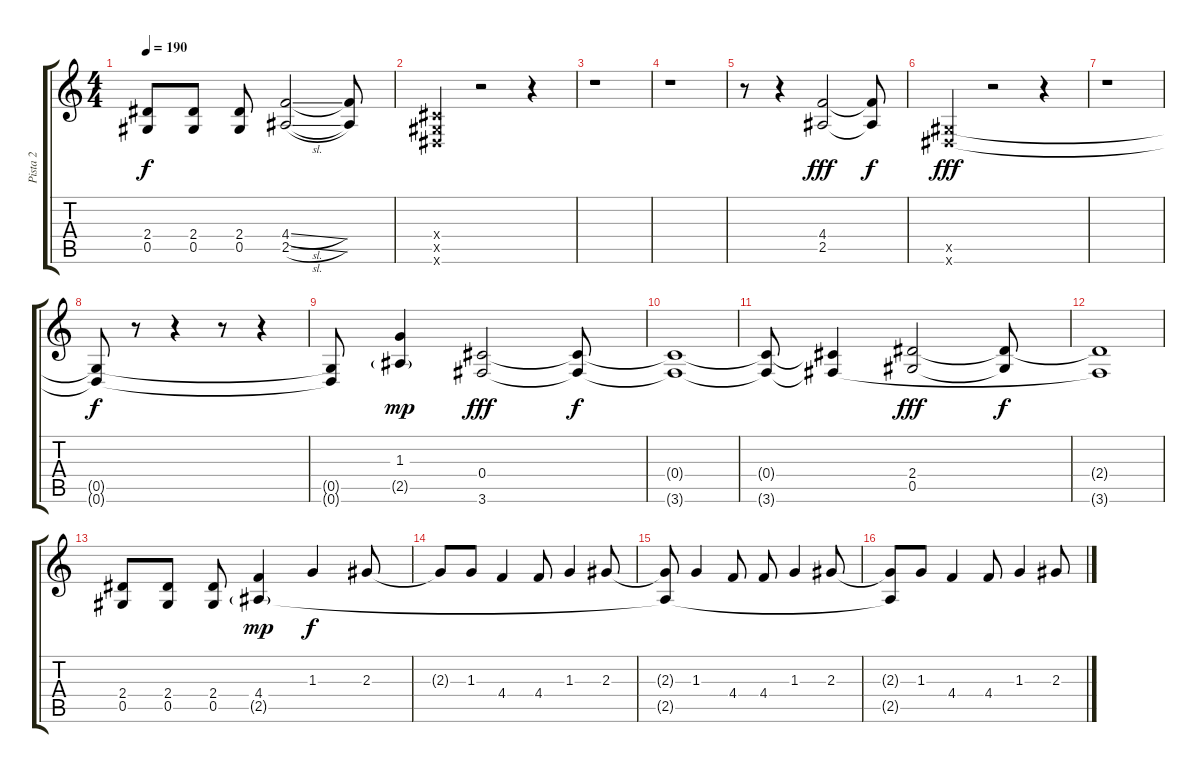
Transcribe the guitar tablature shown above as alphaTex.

\track ("Pista 2" "Pista 2") {instrument distortionguitar}
\staff {score tabs}
\tuning (Eb4 Bb3 Gb3 Db3 Ab2 Eb2) {hide}
\ts (4 4)
\tempo 190
\clef g2
\ks c
(2.4 0.5).8{dy f instrument distortionguitar} (2.4 0.5).8 (2.4 0.5).8 (4.4{sl} 2.5{sl}).2 (4.4{t} 2.5{t}).8 |
(0.4{x} 0.5{x} 0.6{x}).4 r.2 r.4 |
r.1 |
r.1 |
r.8 r.4 (4.4 2.5).2{dy fff} (4.4{t} 2.5{t}).8{dy f} |
(0.5{x} 0.6{x}).4{dy fff} r.2 r.4 |
r.1 |
(0.5{t} 0.6{t}).8{dy f} r.8{instrument distortionguitar} r.4 r.8 r.4 |
(0.5{t} 0.6{t}).8 (1.3 2.5{g}).4{dy mp} (0.4 3.6).2{dy fff balance 8} (0.4{t} 3.6{t}).8{dy f} |
(0.4{t} 3.6{t}).1 |
(0.4{t} 3.6{t}).8 (0.4{t} 3.6{t}).4 (2.4 0.5).2{dy fff} (2.4{t} 0.5{t}).8{dy f} |
(2.4{t} 3.6{t}).1 |
(2.4 0.5).8{instrument distortionguitar} (2.4 0.5).8 (2.4 0.5).8 (4.4 2.5{g}).4{dy mp} 1.3.4{dy f} 2.3.8 |
2.3{t}.8 1.3.8 4.4.4 4.4.8 1.3.4 2.3.8 |
(2.3{t} 2.5{t}).8 1.3.4 4.4.8 4.4.8 1.3.4 2.3.8 |
(2.3{t} 2.5{t}).8 1.3.8 4.4.4 4.4.8 1.3.4 2.3.8
